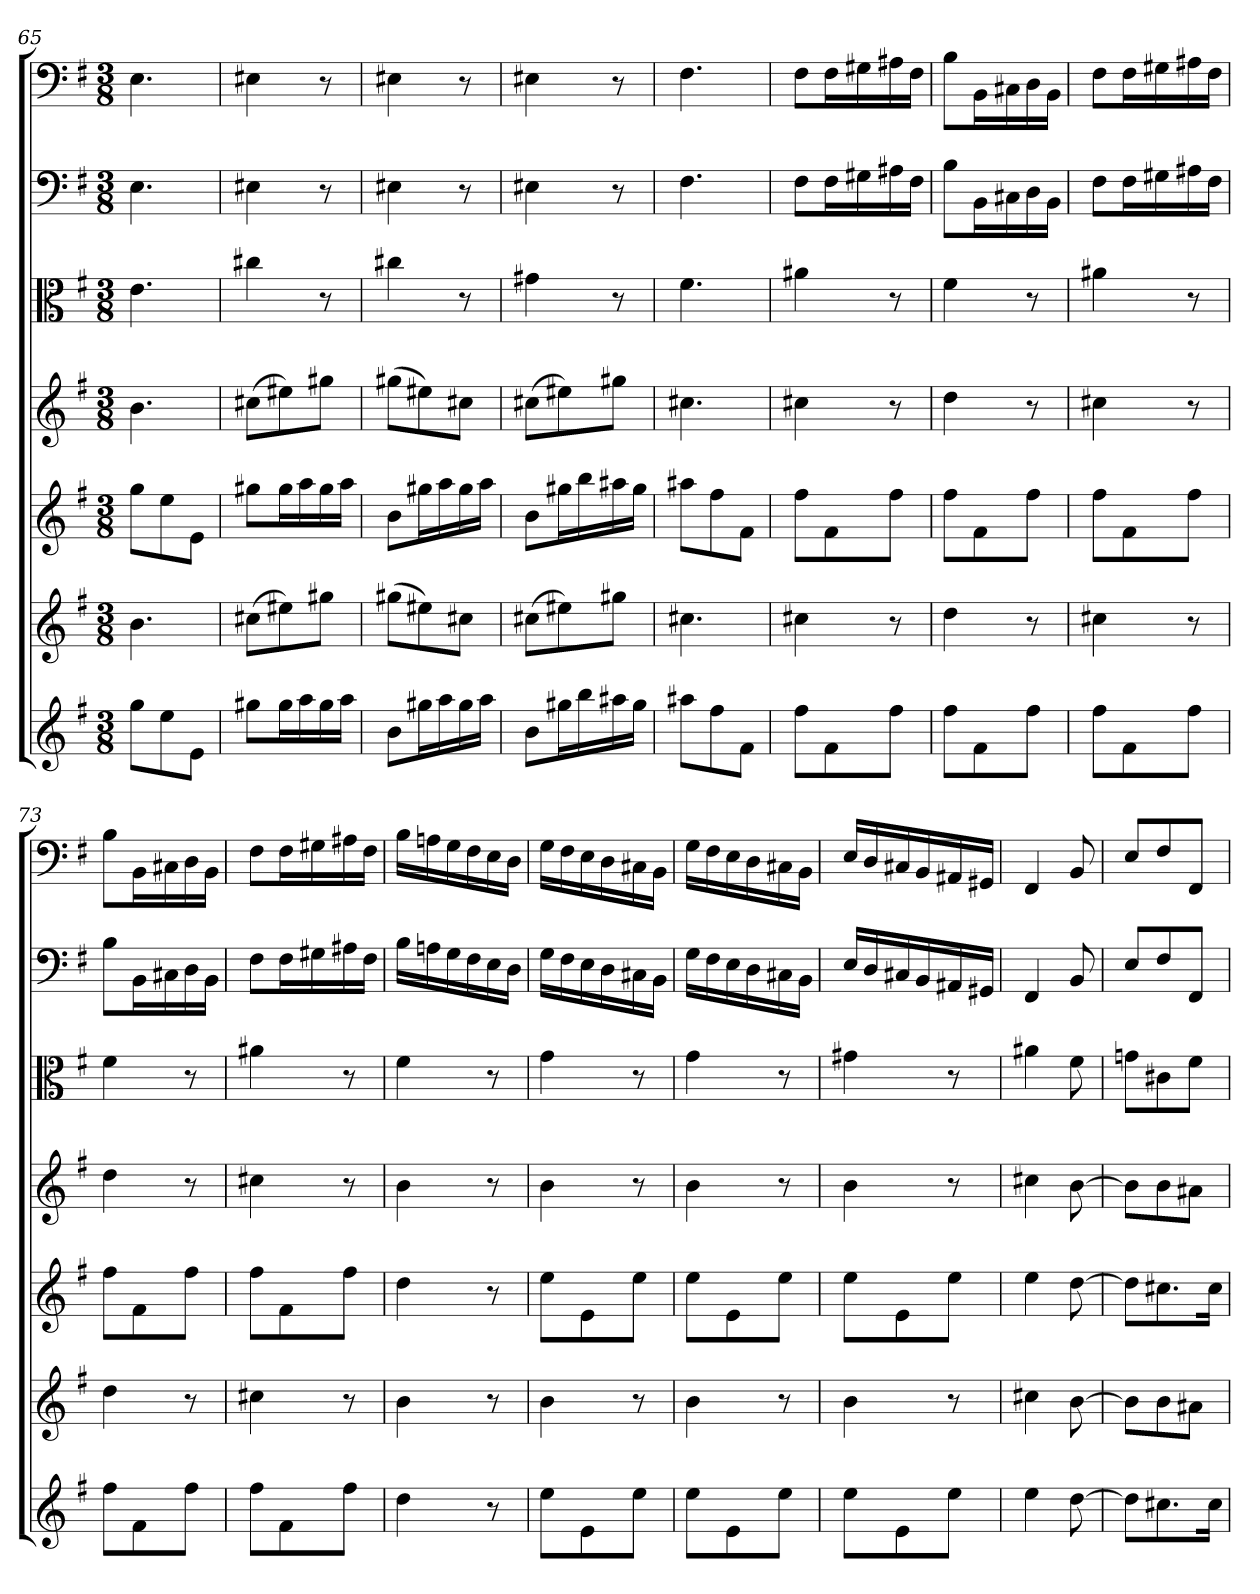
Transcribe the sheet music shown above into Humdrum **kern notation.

**kern	**kern	**kern	**kern	**kern	**kern	**kern
*part7	*part6	*part5	*part4	*part3	*part2	*part1
*staff7	*staff6	*staff5	*staff4	*staff3	*staff2	*staff1
*clefG2	*clefG2	*clefG2	*clefG2	*clefC3	*clefF4	*clefF4
*k[f#]	*k[f#]	*k[f#]	*k[f#]	*k[f#]	*k[f#]	*k[f#]
*e:	*e:	*e:	*e:	*e:	*e:	*e:
*M3/8	*M3/8	*M3/8	*M3/8	*M3/8	*M3/8	*M3/8
=65	=65	=65	=65	=65	=65	=65
8gg\L	4.b\	8gg\L	4.b\	4.e\	4.E\	4.E\
8ee\	.	8ee\	.	.	.	.
8e\J	.	8e\J	.	.	.	.
=66	=66	=66	=66	=66	=66	=66
8gg#X\L	(8cc#X\L	8gg#X\L	(8cc#X\L	4cc#X\	4E#X\	4E#X\
16gg#\L	8ee#X\)	16gg#\L	8ee#X\)	.	.	.
16aa\	.	16aa\	.	.	.	.
16gg#\	8gg#X\J	16gg#\	8gg#X\J	8r	8r	8r
16aa\JJ	.	16aa\JJ	.	.	.	.
=67	=67	=67	=67	=67	=67	=67
8b\L	(8gg#X\L	8b\L	(8gg#X\L	4cc#X\	4E#X\	4E#X\
16gg#X\L	8ee#X\)	16gg#X\L	8ee#X\)	.	.	.
16aa\	.	16aa\	.	.	.	.
16gg#\	8cc#X\J	16gg#\	8cc#X\J	8r	8r	8r
16aa\JJ	.	16aa\JJ	.	.	.	.
=68	=68	=68	=68	=68	=68	=68
8b\L	(8cc#X\L	8b\L	(8cc#X\L	4g#X\	4E#X\	4E#X\
16gg#X\L	8ee#X\)	16gg#X\L	8ee#X\)	.	.	.
16bb\	.	16bb\	.	.	.	.
16aa#X\	8gg#X\J	16aa#X\	8gg#X\J	8r	8r	8r
16gg#\JJ	.	16gg#\JJ	.	.	.	.
=69	=69	=69	=69	=69	=69	=69
8aa#X\L	4.cc#X\	8aa#X\L	4.cc#X\	4.f#\	4.F#\	4.F#\
8ff#\	.	8ff#\	.	.	.	.
8f#\J	.	8f#\J	.	.	.	.
=70	=70	=70	=70	=70	=70	=70
8ff#\L	4cc#X\	8ff#\L	4cc#X\	4a#X\	8F#\L	8F#\L
8f#\	.	8f#\	.	.	16F#\L	16F#\L
.	.	.	.	.	16G#X\	16G#X\
8ff#\J	8r	8ff#\J	8r	8r	16A#X\	16A#X\
.	.	.	.	.	16F#\JJ	16F#\JJ
=71	=71	=71	=71	=71	=71	=71
8ff#\L	4dd\	8ff#\L	4dd\	4f#\	8B\L	8B\L
8f#\	.	8f#\	.	.	16BB\L	16BB\L
.	.	.	.	.	16C#X\	16C#X\
8ff#\J	8r	8ff#\J	8r	8r	16D\	16D\
.	.	.	.	.	16BB\JJ	16BB\JJ
=72	=72	=72	=72	=72	=72	=72
8ff#\L	4cc#X\	8ff#\L	4cc#X\	4a#X\	8F#\L	8F#\L
8f#\	.	8f#\	.	.	16F#\L	16F#\L
.	.	.	.	.	16G#X\	16G#X\
8ff#\J	8r	8ff#\J	8r	8r	16A#X\	16A#X\
.	.	.	.	.	16F#\JJ	16F#\JJ
=73	=73	=73	=73	=73	=73	=73
8ff#\L	4dd\	8ff#\L	4dd\	4f#\	8B\L	8B\L
8f#\	.	8f#\	.	.	16BB\L	16BB\L
.	.	.	.	.	16C#X\	16C#X\
8ff#\J	8r	8ff#\J	8r	8r	16D\	16D\
.	.	.	.	.	16BB\JJ	16BB\JJ
=74	=74	=74	=74	=74	=74	=74
8ff#\L	4cc#X\	8ff#\L	4cc#X\	4a#X\	8F#\L	8F#\L
8f#\	.	8f#\	.	.	16F#\L	16F#\L
.	.	.	.	.	16G#X\	16G#X\
8ff#\J	8r	8ff#\J	8r	8r	16A#X\	16A#X\
.	.	.	.	.	16F#\JJ	16F#\JJ
=75	=75	=75	=75	=75	=75	=75
4dd\	4b\	4dd\	4b\	4f#\	16B\LL	16B\LL
.	.	.	.	.	16An\	16An\
.	.	.	.	.	16G\	16G\
.	.	.	.	.	16F#\	16F#\
8r	8r	8r	8r	8r	16E\	16E\
.	.	.	.	.	16D\JJ	16D\JJ
=76	=76	=76	=76	=76	=76	=76
8ee\L	4b\	8ee\L	4b\	4g\	16G\LL	16G\LL
.	.	.	.	.	16F#\	16F#\
8e\	.	8e\	.	.	16E\	16E\
.	.	.	.	.	16D\	16D\
8ee\J	8r	8ee\J	8r	8r	16C#X\	16C#X\
.	.	.	.	.	16BB\JJ	16BB\JJ
=77	=77	=77	=77	=77	=77	=77
8ee\L	4b\	8ee\L	4b\	4g\	16G\LL	16G\LL
.	.	.	.	.	16F#\	16F#\
8e\	.	8e\	.	.	16E\	16E\
.	.	.	.	.	16D\	16D\
8ee\J	8r	8ee\J	8r	8r	16C#X\	16C#X\
.	.	.	.	.	16BB\JJ	16BB\JJ
=78	=78	=78	=78	=78	=78	=78
8ee\L	4b\	8ee\L	4b\	4g#X\	16E/LL	16E/LL
.	.	.	.	.	16D/	16D/
8e\	.	8e\	.	.	16C#X/	16C#X/
.	.	.	.	.	16BB/	16BB/
8ee\J	8r	8ee\J	8r	8r	16AA#X/	16AA#X/
.	.	.	.	.	16GG#X/JJ	16GG#X/JJ
=79	=79	=79	=79	=79	=79	=79
4ee\	4cc#X\	4ee\	4cc#X\	4a#X\	4FF#/	4FF#/
[8dd\	[8b\	[8dd\	[8b\	8f#\	8BB/	8BB/
=80	=80	=80	=80	=80	=80	=80
8dd\L]	8b\L]	8dd\L]	8b\L]	8gn\L	8E/L	8E/L
8.cc#X\	8b\	8.cc#X\	8b\	8c#X\	8F#/	8F#/
.	8a#X\J	.	8a#X\J	8f#\J	8FF#/J	8FF#/J
16cc#\Jk	.	16cc#\Jk	.	.	.	.
=	=	=	=	=	=	=
*-	*-	*-	*-	*-	*-	*-
